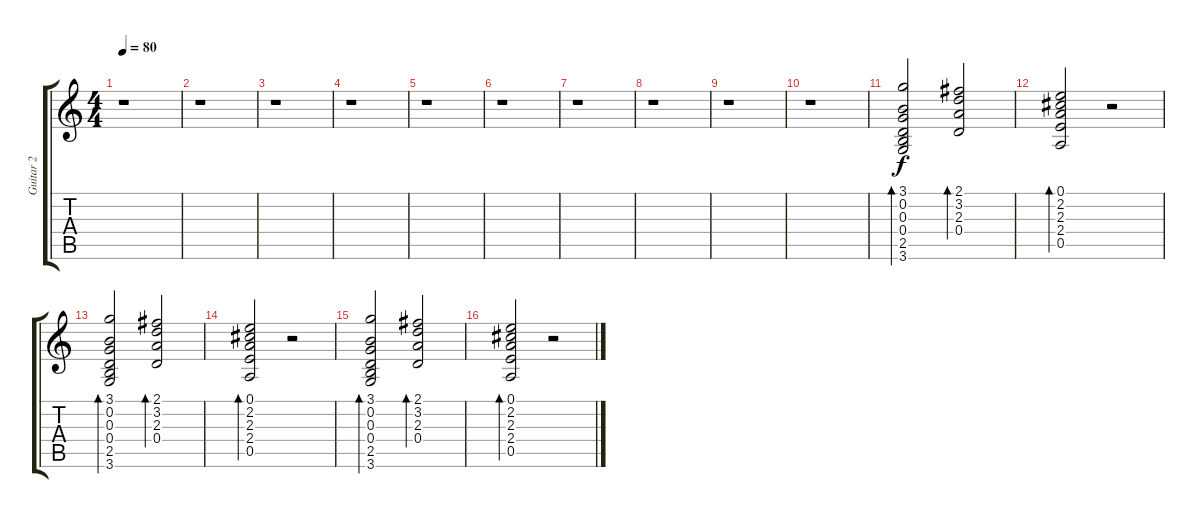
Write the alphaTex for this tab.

\track ("Guitar 2" "Guitar 2") {instrument acousticguitarsteel}
\staff {score tabs}
\tuning (E4 B3 G3 D3 A2 E2) {hide}
\ts (4 4)
\tempo 80
\clef g2
\ks c
r.1{dy f instrument acousticguitarsteel} |
r.1 |
r.1 |
r.1 |
r.1 |
r.1 |
r.1 |
r.1 |
r.1 |
r.1 |
(3.1 0.2 0.3 0.4 2.5 3.6).2{bd 60} (2.1 3.2 2.3 0.4).2{bd 60} |
(0.1 2.2 2.3 2.4 0.5).2{bd 60} r.2 |
(3.1 0.2 0.3 0.4 2.5 3.6).2{bd 60} (2.1 3.2 2.3 0.4).2{bd 60} |
(0.1 2.2 2.3 2.4 0.5).2{bd 60} r.2 |
(3.1 0.2 0.3 0.4 2.5 3.6).2{bd 60} (2.1 3.2 2.3 0.4).2{bd 60} |
(0.1 2.2 2.3 2.4 0.5).2{bd 60} r.2
